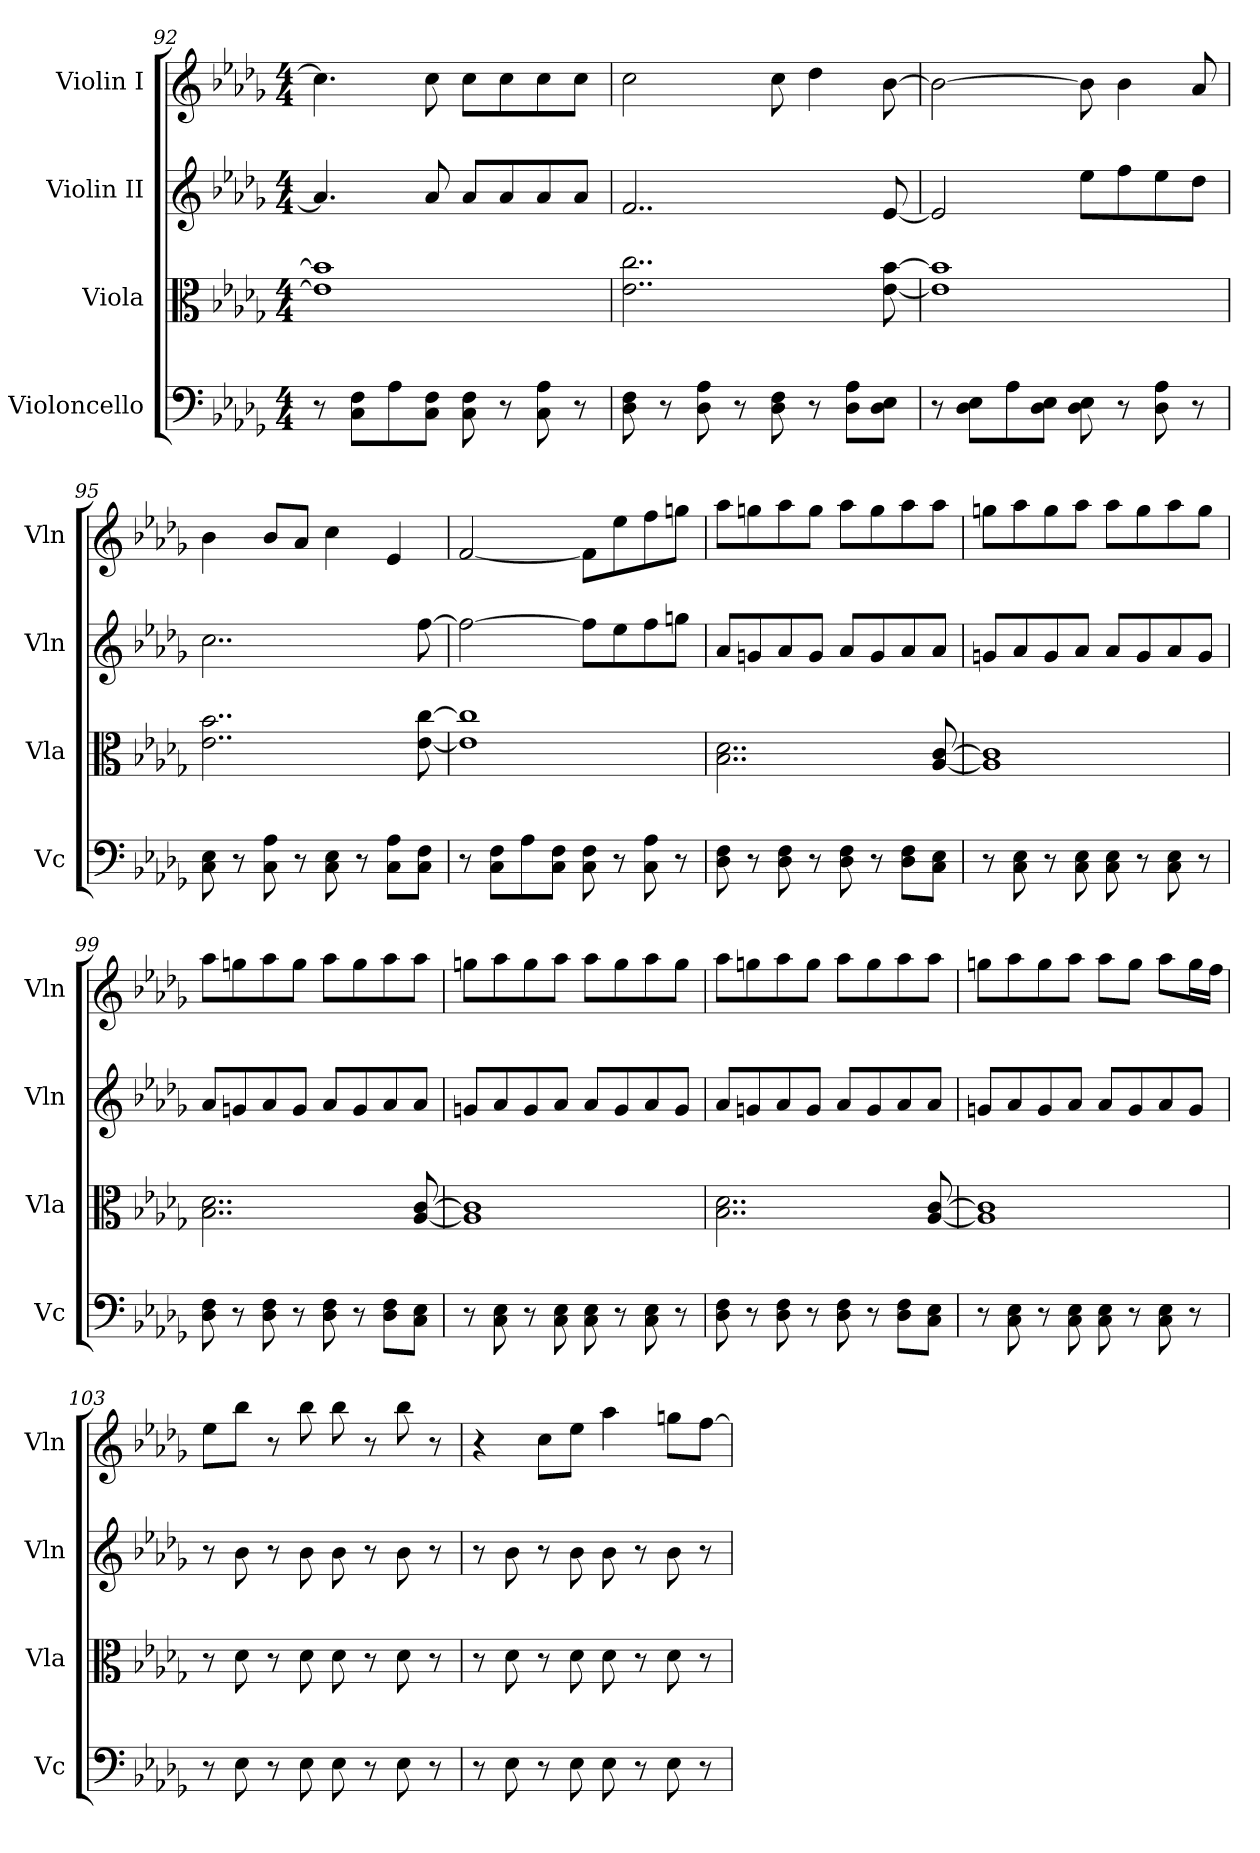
**kern	**kern	**kern	**kern
*part4	*part3	*part2	*part1
*staff4	*staff3	*staff2	*staff1
*I"Violoncello	*I"Viola	*I"Violin II	*I"Violin I
*I'Vc	*I'Vla	*I'Vln	*I'Vln
*clefF4	*clefC3	*clefG2	*clefG2
*k[b-e-a-d-g-]	*k[b-e-a-d-g-]	*k[b-e-a-d-g-]	*k[b-e-a-d-g-]
*M4/4	*M4/4	*M4/4	*M4/4
=92	=92	=92	=92
8r	1e-] 1b-]	4.a-/]	4.cc\]
8C\ 8F\L	.	.	.
8A-\	.	.	.
8C\ 8F\J	.	8a-/	8cc\
8C\ 8F\	.	8a-/L	8cc\L
8r	.	8a-/	8cc\
8C\ 8A-\	.	8a-/	8cc\
8r	.	8a-/J	8cc\J
!!LO:LB:g=z
=93	=93	=93	=93
8D-\ 8F\	2..e-\ 2..cc\	2..f/	2cc\
8r	.	.	.
8D-\ 8A-\	.	.	.
8r	.	.	.
8D-\ 8F\	.	.	8cc\
8r	.	.	4dd-\
8D-\ 8A-\L	.	.	.
8D-\ 8E-\J	[8e-\ [8b-\	[8e-/	[8b-\
=94	=94	=94	=94
8r	1e-] 1b-]	2e-/]	2b-\_
8D-\ 8E-\L	.	.	.
8A-\	.	.	.
8D-\ 8E-\J	.	.	.
8D-\ 8E-\	.	8ee-\L	8b-\]
8r	.	8ff\	4b-\
8D-\ 8A-\	.	8ee-\	.
8r	.	8dd-\J	8a-/
=95	=95	=95	=95
8C\ 8E-\	2..e-\ 2..b-\	2..cc\	4b-\
8r	.	.	.
8C\ 8A-\	.	.	8b-/L
8r	.	.	8a-/J
8C\ 8E-\	.	.	4cc\
8r	.	.	.
8C\ 8A-\L	.	.	4e-/
8C\ 8F\J	[8e-\ [8cc\	[8ff\	.
=96	=96	=96	=96
8r	1e-] 1cc]	2ff\_	[2f/
8C\ 8F\L	.	.	.
8A-\	.	.	.
8C\ 8F\J	.	.	.
8C\ 8F\	.	8ff\L]	8f\L]
8r	.	8ee-\	8ee-\
8C\ 8A-\	.	8ff\	8ff\
8r	.	8ggn\J	8ggn\J
!!LO:PB:g=z
=97	=97	=97	=97
8D-\ 8F\	2..B-\ 2..d-\	8a-/L	8aa-\L
8r	.	8gn/	8ggn\
8D-\ 8F\	.	8a-/	8aa-\
8r	.	8g/J	8gg\J
8D-\ 8F\	.	8a-/L	8aa-\L
8r	.	8g/	8gg\
8D-\ 8F\L	.	8a-/	8aa-\
8C\ 8E-\J	[8A-/ [8c/	8a-/J	8aa-\J
=98	=98	=98	=98
8r	1A-] 1c]	8gn/L	8ggn\L
8C\ 8E-\	.	8a-/	8aa-\
8r	.	8g/	8gg\
8C\ 8E-\	.	8a-/J	8aa-\J
8C\ 8E-\	.	8a-/L	8aa-\L
8r	.	8g/	8gg\
8C\ 8E-\	.	8a-/	8aa-\
8r	.	8g/J	8gg\J
=99	=99	=99	=99
8D-\ 8F\	2..B-\ 2..d-\	8a-/L	8aa-\L
8r	.	8gn/	8ggn\
8D-\ 8F\	.	8a-/	8aa-\
8r	.	8g/J	8gg\J
8D-\ 8F\	.	8a-/L	8aa-\L
8r	.	8g/	8gg\
8D-\ 8F\L	.	8a-/	8aa-\
8C\ 8E-\J	[8A-/ [8c/	8a-/J	8aa-\J
=100	=100	=100	=100
8r	1A-] 1c]	8gn/L	8ggn\L
8C\ 8E-\	.	8a-/	8aa-\
8r	.	8g/	8gg\
8C\ 8E-\	.	8a-/J	8aa-\J
8C\ 8E-\	.	8a-/L	8aa-\L
8r	.	8g/	8gg\
8C\ 8E-\	.	8a-/	8aa-\
8r	.	8g/J	8gg\J
!!LO:LB:g=z
=101	=101	=101	=101
8D-\ 8F\	2..B-\ 2..d-\	8a-/L	8aa-\L
8r	.	8gn/	8ggn\
8D-\ 8F\	.	8a-/	8aa-\
8r	.	8g/J	8gg\J
8D-\ 8F\	.	8a-/L	8aa-\L
8r	.	8g/	8gg\
8D-\ 8F\L	.	8a-/	8aa-\
8C\ 8E-\J	[8A-/ [8c/	8a-/J	8aa-\J
=102	=102	=102	=102
8r	1A-] 1c]	8gn/L	8ggn\L
8C\ 8E-\	.	8a-/	8aa-\
8r	.	8g/	8gg\
8C\ 8E-\	.	8a-/J	8aa-\J
8C\ 8E-\	.	8a-/L	8aa-\L
8r	.	8g/	8gg\J
8C\ 8E-\	.	8a-/	8aa-\L
8r	.	8g/J	16gg\L
.	.	.	16ff\JJ
=103	=103	=103	=103
8r	8r	8r	8ee-\L
8E-\	8d-\	8b-\	8bb-\J
8r	8r	8r	8r
8E-\	8d-\	8b-\	8bb-\
8E-\	8d-\	8b-\	8bb-\
8r	8r	8r	8r
8E-\	8d-\	8b-\	8bb-\
8r	8r	8r	8r
=104	=104	=104	=104
8r	8r	8r	4r
8E-\	8d-\	8b-\	.
8r	8r	8r	8cc\L
8E-\	8d-\	8b-\	8ee-\J
8E-\	8d-\	8b-\	4aa-\
8r	8r	8r	.
8E-\	8d-\	8b-\	8ggn\L
8r	8r	8r	[8ff\J
=	=	=	=
*-	*-	*-	*-
